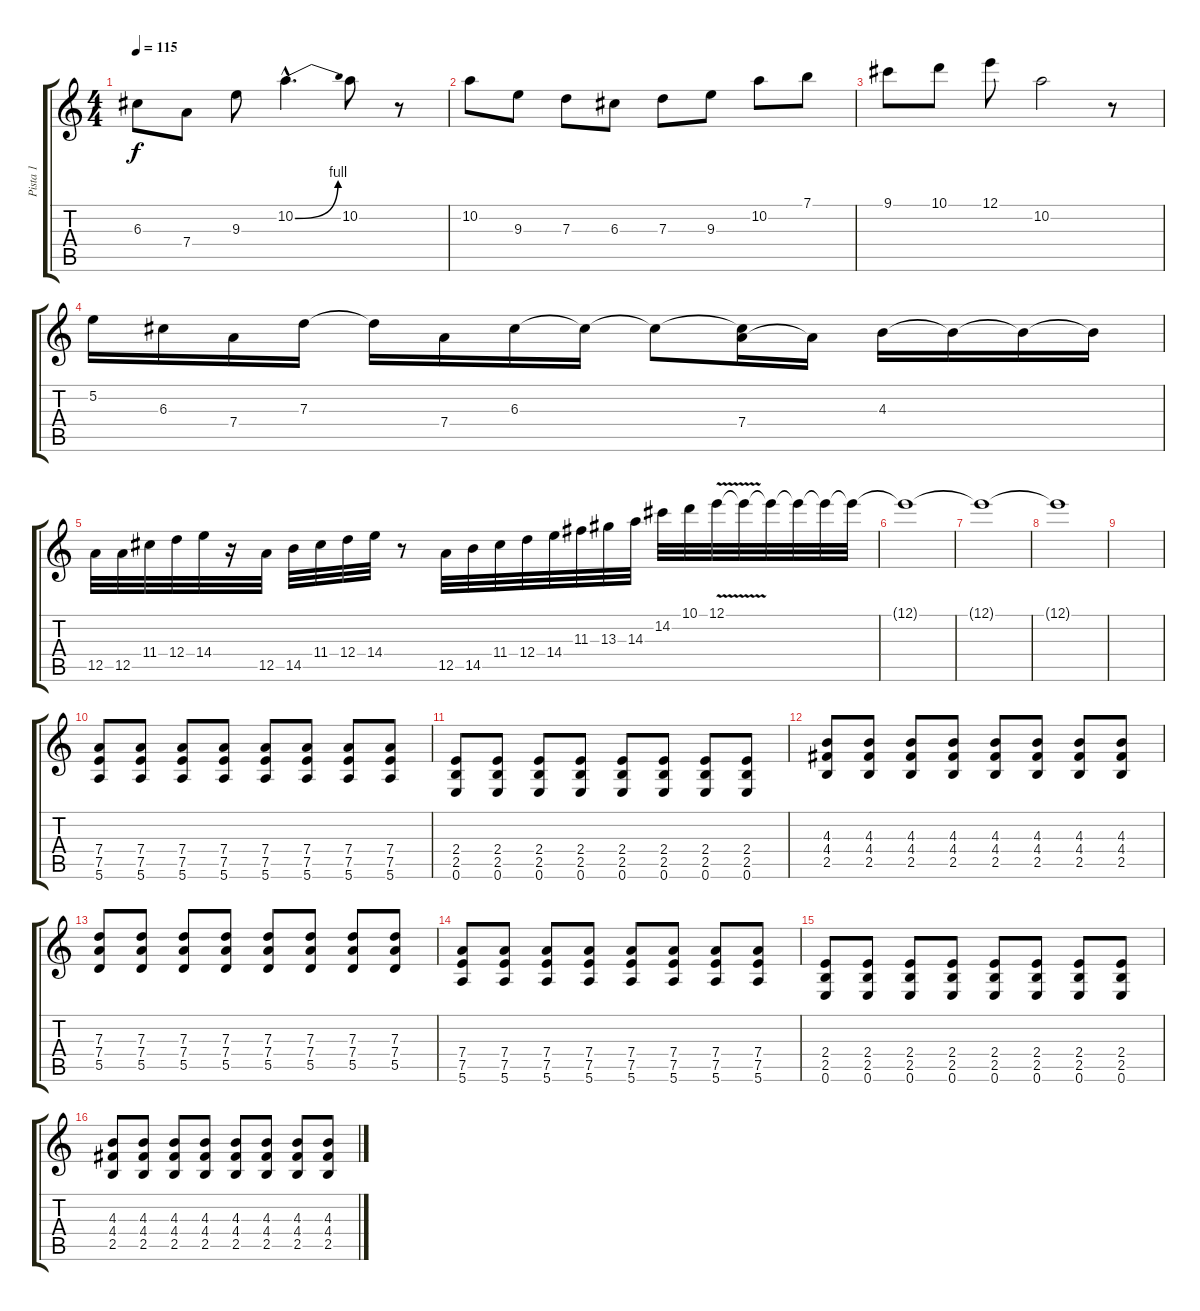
\track ("Pista 1" "Pista 1") {instrument electricguitarclean}
\staff {score tabs}
\tuning (E4 B3 G3 D3 A2 E2) {hide}
\ts (4 4)
\tempo 115
\clef g2
\ks c
6.3.8{dy f} 7.4.8 9.3.8 10.2{be (bend 0 0 60 4) hac}.4{d} 10.2.8 r.8 |
10.2.8 9.3.8 7.3.8 6.3.8 7.3.8 9.3.8 10.2.8 7.1.8 |
9.1.8 10.1.8 12.1.8 10.2.2 r.8 |
5.2.16 6.3.16 7.4.16 7.3.16 7.3{t}.16 7.4.16 6.3.16 6.3{t}.16 6.3{t}.8 (6.3{t} 7.4).16 7.4{t}.16 4.3.16 4.3{t}.16 4.3{t}.16 4.3{t}.16 |
12.5.32 12.5.32 11.4.32 12.4.32 14.4.32 r.16 12.5.32 14.5.32 11.4.32 12.4.32 14.4.32 r.8 12.5.32 14.5.32 11.4.32 12.4.32 14.4.32 11.3.32 13.3.32 14.3.32 14.2.32 10.1.32 12.1{v}.32 12.1{t}.32 12.1{t}.32 12.1{t}.32 12.1{t}.32 12.1{t}.32 |
12.1{t}.1{volume 2} |
12.1{t}.1 |
12.1{t}.1 |
|
(7.4 7.5 5.6).8{volume 12} (7.4 7.5 5.6).8 (7.4 7.5 5.6).8 (7.4 7.5 5.6).8 (7.4 7.5 5.6).8 (7.4 7.5 5.6).8 (7.4 7.5 5.6).8 (7.4 7.5 5.6).8 |
(2.4 2.5 0.6).8 (2.4 2.5 0.6).8 (2.4 2.5 0.6).8 (2.4 2.5 0.6).8 (2.4 2.5 0.6).8 (2.4 2.5 0.6).8 (2.4 2.5 0.6).8 (2.4 2.5 0.6).8 |
(4.3 4.4 2.5).8 (4.3 4.4 2.5).8 (4.3 4.4 2.5).8 (4.3 4.4 2.5).8 (4.3 4.4 2.5).8 (4.3 4.4 2.5).8 (4.3 4.4 2.5).8 (4.3 4.4 2.5).8 |
(7.3 7.4 5.5).8 (7.3 7.4 5.5).8 (7.3 7.4 5.5).8 (7.3 7.4 5.5).8 (7.3 7.4 5.5).8 (7.3 7.4 5.5).8 (7.3 7.4 5.5).8 (7.3 7.4 5.5).8 |
(7.4 7.5 5.6).8 (7.4 7.5 5.6).8 (7.4 7.5 5.6).8 (7.4 7.5 5.6).8 (7.4 7.5 5.6).8 (7.4 7.5 5.6).8 (7.4 7.5 5.6).8 (7.4 7.5 5.6).8 |
(2.4 2.5 0.6).8 (2.4 2.5 0.6).8 (2.4 2.5 0.6).8 (2.4 2.5 0.6).8 (2.4 2.5 0.6).8 (2.4 2.5 0.6).8 (2.4 2.5 0.6).8 (2.4 2.5 0.6).8 |
(4.3 4.4 2.5).8 (4.3 4.4 2.5).8 (4.3 4.4 2.5).8 (4.3 4.4 2.5).8 (4.3 4.4 2.5).8 (4.3 4.4 2.5).8 (4.3 4.4 2.5).8 (4.3 4.4 2.5).8
